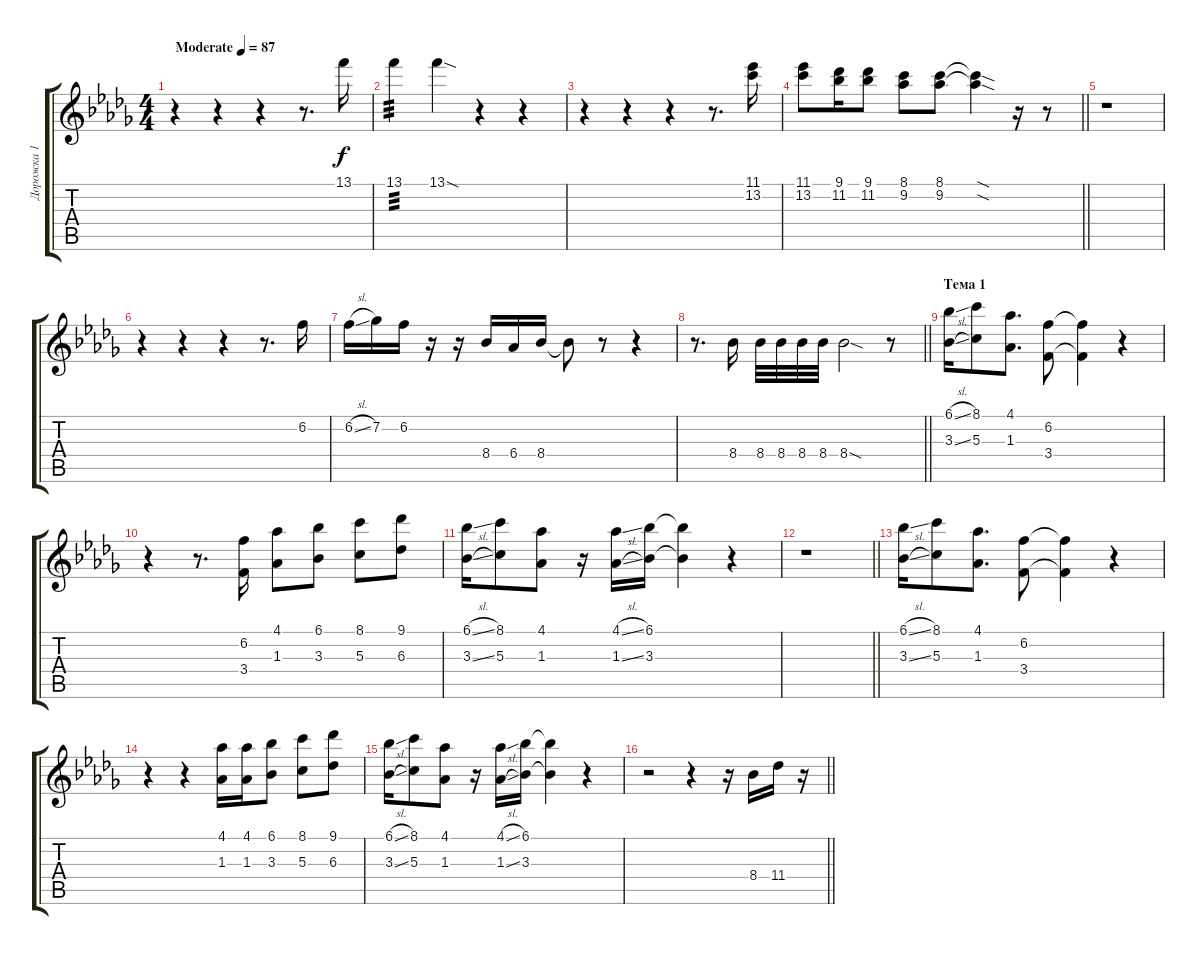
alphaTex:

\track ("Дорожка 1" "Дорожка 1") {instrument acousticguitarnylon}
\staff {score tabs}
\tuning (E4 B3 G3 D3 A2 E2) {hide}
\ts (4 4)
\tempo (87 "Moderate")
\clef g2
\ks bbminor
r.4{dy f instrument acousticguitarnylon} r.4 r.4 r.8{d} 13.1.16 |
13.1.4{tp 3} 13.1{sod}.4 r.4 r.4 |
r.4 r.4 r.4 r.8{d} (11.1 13.2).16 |
\barLineRight lightlight
(11.1 13.2).8 (9.1 11.2).16 (9.1 11.2).8 (8.1 9.2).8 (8.1 9.2).8 (8.1{sod t} 9.2{sod t}).4 r.16 r.8 |
r.1 |
r.4 r.4 r.4 r.8{d} 6.2.16 |
6.2{sl}.16 7.2.16 6.2.16 r.16 r.16 8.4.16 6.4.16 8.4.16 8.4{t}.8 r.8 r.4 |
\barLineRight lightlight
r.8{d} 8.4.16 8.4.32 8.4.32 8.4.32 8.4.32 8.4{sod}.2 r.8 |
\section ("" "Тема 1")
(6.1{sl} 3.3{sl}).16 (8.1 5.3).8 (4.1 1.3).8{d} (6.2 3.4).8 (6.2{t} 3.4{t}).4 r.4 |
r.4 r.8{d} (6.2 3.4).16 (4.1 1.3).8 (6.1 3.3).8 (8.1 5.3).8 (9.1 6.3).8 |
(6.1{sl} 3.3{sl}).16 (8.1 5.3).8 (4.1 1.3).8 r.16 (4.1{sl} 1.3{sl}).16 (6.1 3.3).16 (6.1{t} 3.3{t}).4 r.4 |
\barLineRight lightlight
r.1 |
(6.1{sl} 3.3{sl}).16 (8.1 5.3).8 (4.1 1.3).8{d} (6.2 3.4).8 (6.2{t} 3.4{t}).4 r.4 |
r.4 r.4 (4.1 1.3).16 (4.1 1.3).16 (6.1 3.3).8 (8.1 5.3).8 (9.1 6.3).8 |
(6.1{sl} 3.3{sl}).16 (8.1 5.3).8 (4.1 1.3).8 r.16 (4.1{sl} 1.3{sl}).16 (6.1 3.3).16 (6.1{t} 3.3{t}).4 r.4 |
\barLineRight lightlight
r.2 r.4 r.16 8.4.16 11.4.16 r.16
